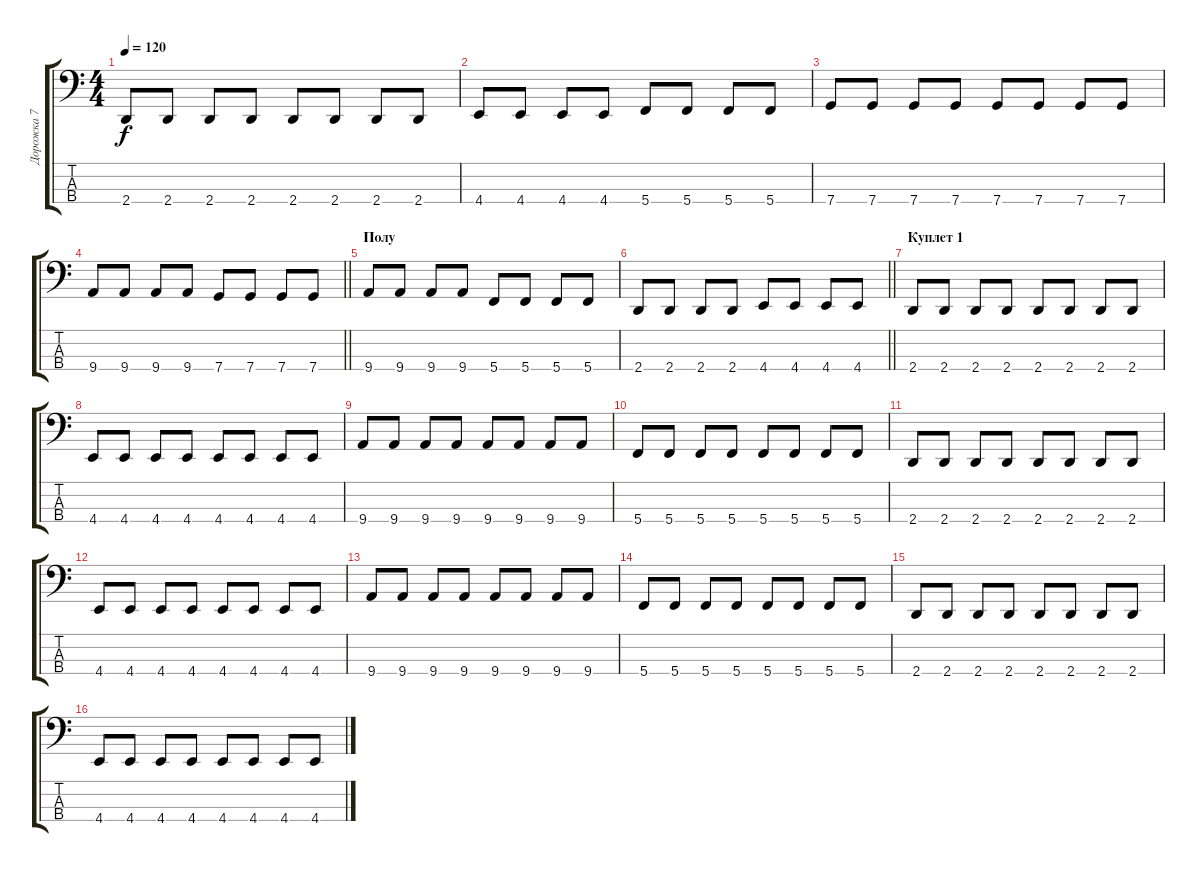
\track ("Дорожка 7" "Дорожка 7") {instrument electricbassfinger}
\staff {score tabs}
\tuning (F2 C2 G1 C1) {hide}
\ts (4 4)
\tempo 120
\clef f4
\ks c
2.4.8{dy f} 2.4.8 2.4.8 2.4.8 2.4.8 2.4.8 2.4.8 2.4.8 |
4.4.8 4.4.8 4.4.8 4.4.8 5.4.8 5.4.8 5.4.8 5.4.8 |
7.4.8 7.4.8 7.4.8 7.4.8 7.4.8 7.4.8 7.4.8 7.4.8 |
\barLineRight lightlight
9.4.8 9.4.8 9.4.8 9.4.8 7.4.8 7.4.8 7.4.8 7.4.8 |
\section ("" "Полу")
9.4.8 9.4.8 9.4.8 9.4.8 5.4.8 5.4.8 5.4.8 5.4.8 |
\barLineRight lightlight
2.4.8 2.4.8 2.4.8 2.4.8 4.4.8 4.4.8 4.4.8 4.4.8 |
\section ("" "Куплет 1")
2.4.8 2.4.8 2.4.8 2.4.8 2.4.8 2.4.8 2.4.8 2.4.8 |
4.4.8 4.4.8 4.4.8 4.4.8 4.4.8 4.4.8 4.4.8 4.4.8 |
9.4.8 9.4.8 9.4.8 9.4.8 9.4.8 9.4.8 9.4.8 9.4.8 |
5.4.8 5.4.8 5.4.8 5.4.8 5.4.8 5.4.8 5.4.8 5.4.8 |
2.4.8 2.4.8 2.4.8 2.4.8 2.4.8 2.4.8 2.4.8 2.4.8 |
4.4.8 4.4.8 4.4.8 4.4.8 4.4.8 4.4.8 4.4.8 4.4.8 |
9.4.8 9.4.8 9.4.8 9.4.8 9.4.8 9.4.8 9.4.8 9.4.8 |
5.4.8 5.4.8 5.4.8 5.4.8 5.4.8 5.4.8 5.4.8 5.4.8 |
2.4.8 2.4.8 2.4.8 2.4.8 2.4.8 2.4.8 2.4.8 2.4.8 |
4.4.8 4.4.8 4.4.8 4.4.8 4.4.8 4.4.8 4.4.8 4.4.8
